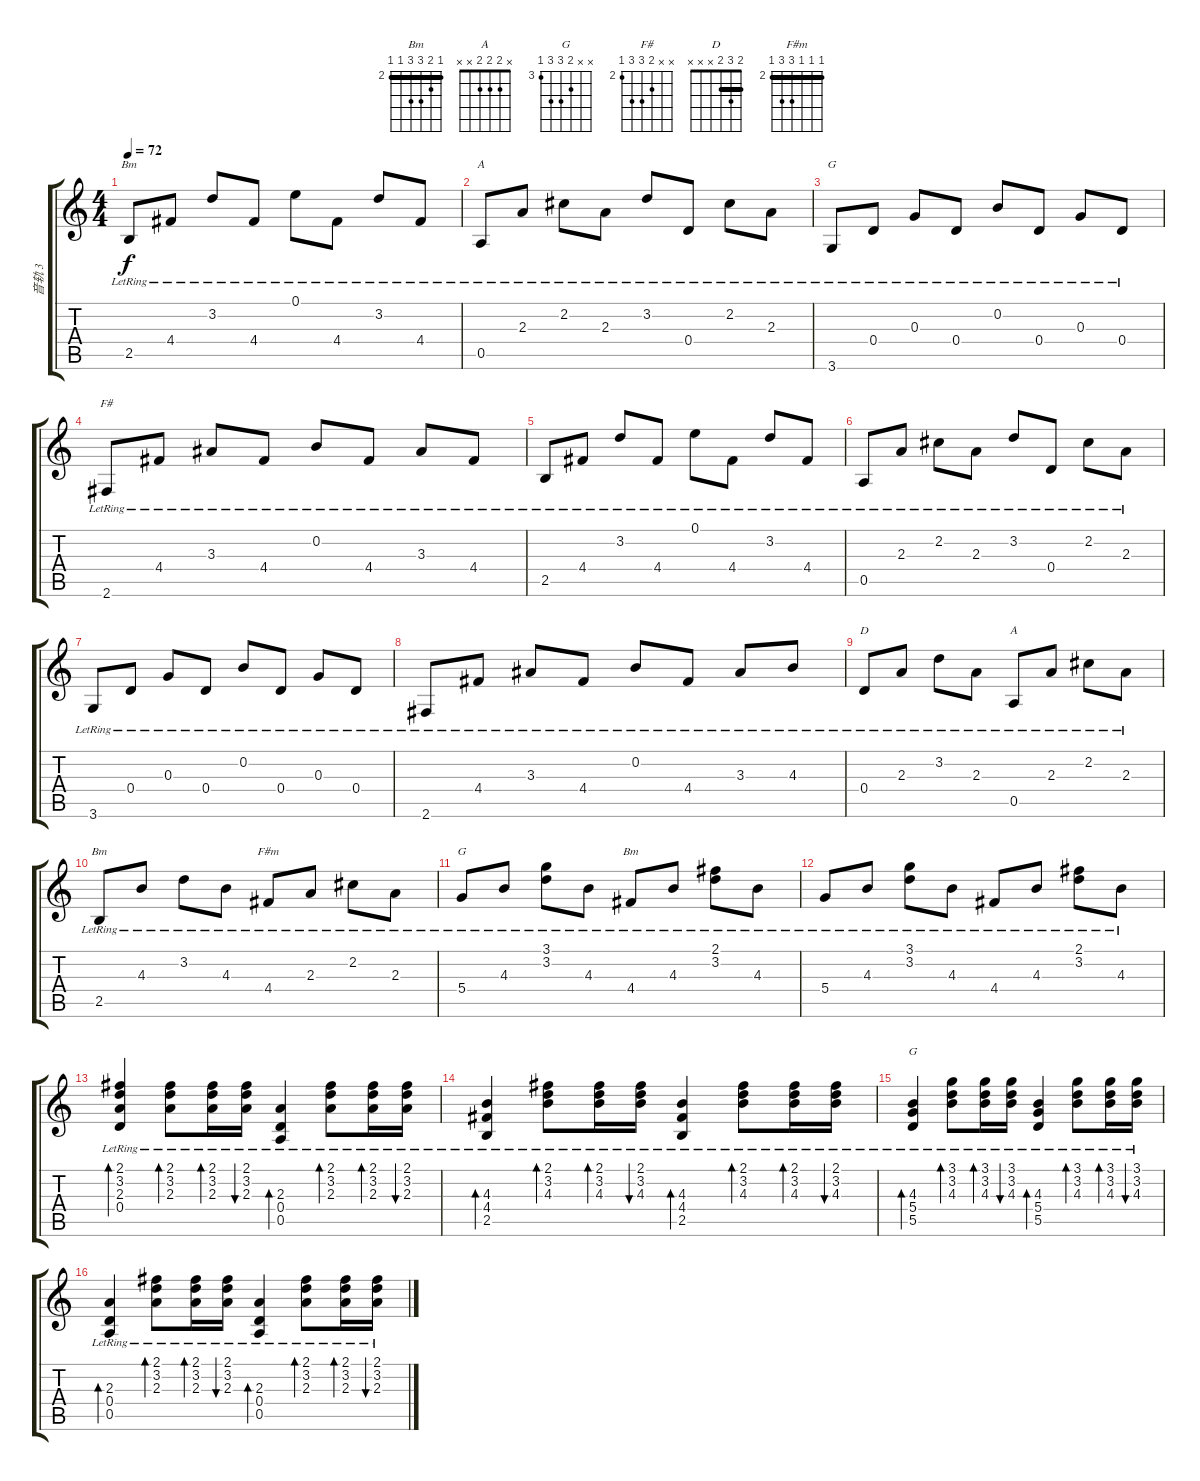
\track ("音轨 3" "音轨 3") {instrument electricbassfinger}
\staff {score tabs}
\tuning (E4 B3 G3 D3 A2 E2) {hide}
\chord ("Bm" x 3 4 4 2 x) {firstfret 2}
\chord ("A" x 2 2 x 0 x) {barre 2}
\chord ("G" 3 0 x x 2 3)
\chord ("F#" x x 3 4 4 2) {firstfret 2 barre 2}
\chord ("D" 2 3 2 x x x) {barre 2}
\chord ("A" x 2 2 2 x x)
\chord ("Bm" x 3 4 4 x 2) {firstfret 2 barre 2}
\chord ("F#m" 2 2 2 4 4 2) {firstfret 2 barre 2}
\chord ("G" x 3 4 5 5 3) {firstfret 3 barre 3}
\chord ("Bm" 2 3 4 4 2 2) {firstfret 2 barre 2}
\chord ("G" x x 4 5 5 3) {firstfret 3 barre 3}
\ts (4 4)
\tempo 72
\clef g2
\ks c
2.5{lr}.8{ch "Bm" dy f} 4.4{lr}.8 3.2{lr}.8 4.4{lr}.8 0.1{lr}.8 4.4{lr}.8 3.2{lr}.8 4.4{lr}.8 |
0.5{lr}.8{ch "A"} 2.3{lr}.8 2.2{lr}.8 2.3{lr}.8 3.2{lr}.8 0.4{lr}.8 2.2{lr}.8 2.3{lr}.8 |
3.6{lr}.8{ch "G"} 0.4{lr}.8 0.3{lr}.8 0.4{lr}.8 0.2{lr}.8 0.4{lr}.8 0.3{lr}.8 0.4{lr}.8 |
2.6{lr}.8{ch "F#"} 4.4{lr}.8 3.3{lr}.8 4.4{lr}.8 0.2{lr}.8 4.4{lr}.8 3.3{lr}.8 4.4{lr}.8 |
2.5{lr}.8 4.4{lr}.8 3.2{lr}.8 4.4{lr}.8 0.1{lr}.8 4.4{lr}.8 3.2{lr}.8 4.4{lr}.8 |
0.5{lr}.8 2.3{lr}.8 2.2{lr}.8 2.3{lr}.8 3.2{lr}.8 0.4{lr}.8 2.2{lr}.8 2.3{lr}.8 |
3.6{lr}.8 0.4{lr}.8 0.3{lr}.8 0.4{lr}.8 0.2{lr}.8 0.4{lr}.8 0.3{lr}.8 0.4{lr}.8 |
2.6{lr}.8 4.4{lr}.8 3.3{lr}.8 4.4{lr}.8 0.2{lr}.8 4.4{lr}.8 3.3{lr}.8 4.3{lr}.8 |
0.4{lr}.8{ch "D"} 2.3{lr}.8 3.2{lr}.8 2.3{lr}.8 0.5{lr}.8{ch "A"} 2.3{lr}.8 2.2{lr}.8 2.3{lr}.8 |
2.5{lr}.8{ch "Bm"} 4.3{lr}.8 3.2{lr}.8 4.3{lr}.8 4.4{lr}.8{ch "F#m"} 2.3{lr}.8 2.2{lr}.8 2.3{lr}.8 |
5.4{lr}.8{ch "G"} 4.3{lr}.8 (3.1{lr} 3.2{lr}).8 4.3{lr}.8 4.4{lr}.8{ch "Bm"} 4.3{lr}.8 (2.1{lr} 3.2{lr}).8 4.3{lr}.8 |
5.4{lr}.8 4.3{lr}.8 (3.1{lr} 3.2{lr}).8 4.3{lr}.8 4.4{lr}.8 4.3{lr}.8 (2.1{lr} 3.2{lr}).8 4.3{lr}.8 |
(2.1{lr} 3.2{lr} 2.3{lr} 0.4{lr}).4{bd 120} (2.1{lr} 3.2{lr} 2.3{lr}).8{bd 120} (2.1{lr} 3.2{lr} 2.3{lr}).16{bd 120} (2.1{lr} 3.2{lr} 2.3{lr}).16{bu 120} (2.3{lr} 0.4{lr} 0.5{lr}).4{bd 120} (2.1{lr} 3.2{lr} 2.3{lr}).8{bd 120} (2.1{lr} 3.2{lr} 2.3{lr}).16{bd 120} (2.1{lr} 3.2{lr} 2.3{lr}).16{bu 120} |
(4.3{lr} 4.4{lr} 2.5{lr}).4{bd 60} (2.1{lr} 3.2{lr} 4.3{lr}).8{bd 60} (2.1{lr} 3.2{lr} 4.3{lr}).16{bd 60} (2.1{lr} 3.2{lr} 4.3{lr}).16{bu 60} (4.3{lr} 4.4{lr} 2.5{lr}).4{bd 60} (2.1{lr} 3.2{lr} 4.3{lr}).8{bd 60} (2.1{lr} 3.2{lr} 4.3{lr}).16{bd 60} (2.1{lr} 3.2{lr} 4.3{lr}).16{bu 60} |
(4.3{lr} 5.4{lr} 5.5{lr}).4{bd 60 ch "G"} (3.1{lr} 3.2{lr} 4.3{lr}).8{bd 60} (3.1{lr} 3.2{lr} 4.3{lr}).16{bd 60} (3.1{lr} 3.2{lr} 4.3{lr}).16{bu 60} (4.3{lr} 5.4{lr} 5.5{lr}).4{bd 60} (3.1{lr} 3.2{lr} 4.3{lr}).8{bd 60} (3.1{lr} 3.2{lr} 4.3{lr}).16{bd 60} (3.1{lr} 3.2{lr} 4.3{lr}).16{bu 60} |
(2.3{lr} 0.4{lr} 0.5{lr}).4{bd 60} (2.1{lr} 3.2{lr} 2.3{lr}).8{bd 120} (2.1{lr} 3.2{lr} 2.3{lr}).16{bd 120} (2.1{lr} 3.2{lr} 2.3{lr}).16{bu 120} (2.3{lr} 0.4{lr} 0.5{lr}).4{bd 120} (2.1{lr} 3.2{lr} 2.3{lr}).8{bd 120} (2.1{lr} 3.2{lr} 2.3{lr}).16{bd 120} (2.1{lr} 3.2{lr} 2.3{lr}).16{bu 120}
